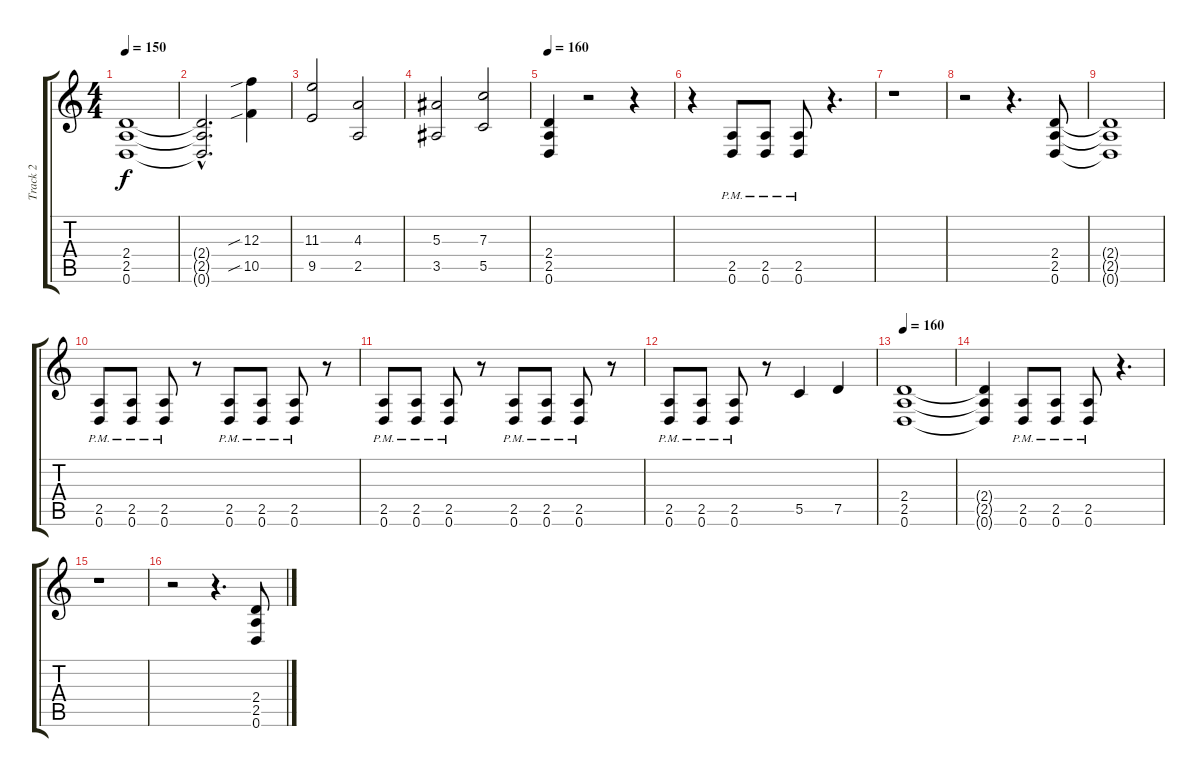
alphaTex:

\track ("Track 2" "Track 2") {instrument distortionguitar}
\staff {score tabs}
\tuning (D4 A3 F3 C3 G2 D2) {hide}
\ts (4 4)
\tempo 150
\clef g2
\ks c
(2.4 2.5 0.6).1{dy f} |
(2.4{hac t} 2.5{hac t} 0.6{hac t}).2{d} (12.3{sib} 10.5{sib}).4 |
(11.3 9.5).2 (4.3 2.5).2 |
(5.3 3.5).2 (7.3 5.5).2 |
\tempo 160
(2.4 2.5 0.6).4 r.2 r.4 |
r.4 (2.5{pm} 0.6{pm}).8 (2.5{pm} 0.6{pm}).8 (2.5{pm} 0.6{pm}).8 r.4{d} |
r.1 |
r.2 r.4{d} (2.4 2.5 0.6).8 |
(2.4{t} 2.5{t} 0.6{t}).1 |
(2.5{pm} 0.6{pm}).8 (2.5{pm} 0.6{pm}).8 (2.5{pm} 0.6{pm}).8 r.8 (2.5{pm} 0.6{pm}).8 (2.5{pm} 0.6{pm}).8 (2.5{pm} 0.6{pm}).8 r.8 |
(2.5{pm} 0.6{pm}).8 (2.5{pm} 0.6{pm}).8 (2.5{pm} 0.6{pm}).8 r.8 (2.5{pm} 0.6{pm}).8 (2.5{pm} 0.6{pm}).8 (2.5{pm} 0.6{pm}).8 r.8 |
(2.5{pm} 0.6{pm}).8 (2.5{pm} 0.6{pm}).8 (2.5{pm} 0.6{pm}).8 r.8 5.5.4 7.5.4 |
\tempo 160
(2.4 2.5 0.6).1 |
(2.4{t} 2.5{t} 0.6{t}).4 (2.5{pm} 0.6{pm}).8 (2.5{pm} 0.6{pm}).8 (2.5{pm} 0.6{pm}).8 r.4{d} |
r.1 |
r.2 r.4{d} (2.4 2.5 0.6).8
